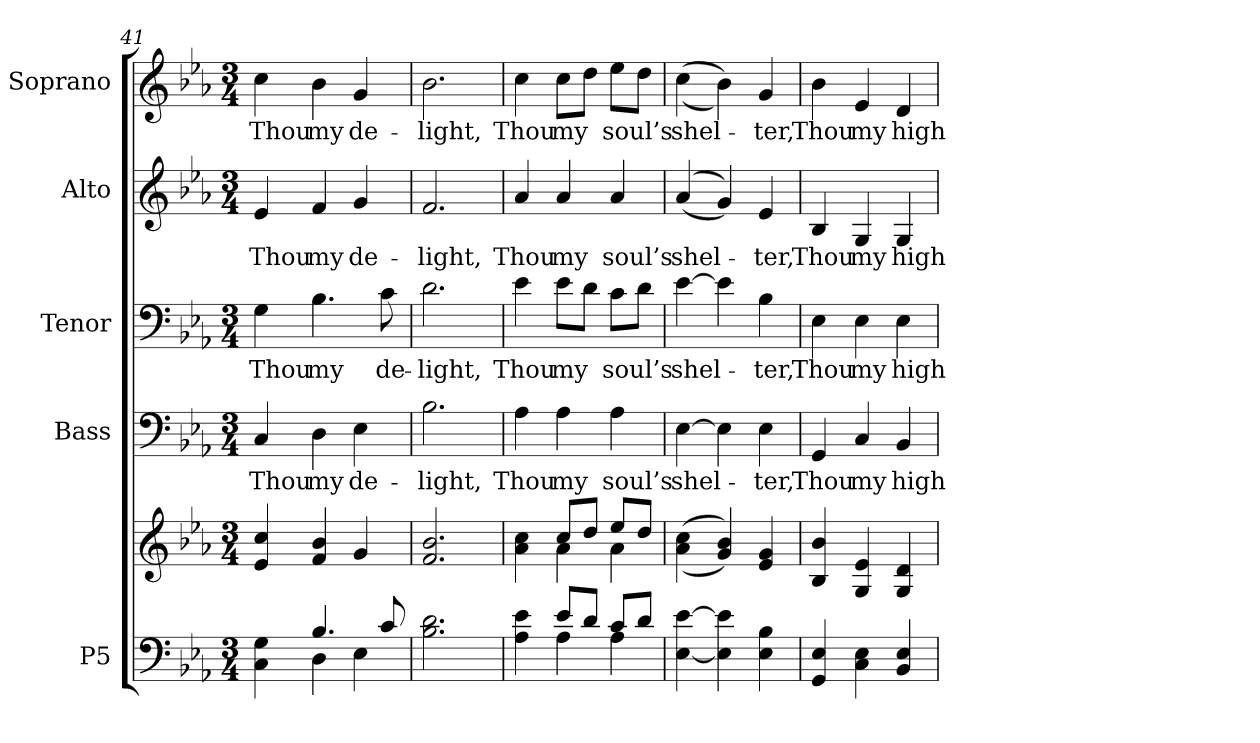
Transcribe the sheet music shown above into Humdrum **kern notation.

**kern	**kern	**kern	**text	**kern	**text	**kern	**text	**kern	**text
*part5	*part5	*part4	*part4	*part3	*part3	*part2	*part2	*part1	*part1
*staff6	*staff5	*staff4	*staff4	*staff3	*staff3	*staff2	*staff2	*staff1	*staff1
*I"P5	*	*I"Bass	*	*I"Tenor	*	*I"Alto	*	*I"Soprano	*
*	*	*I'B.	*	*I'T.	*	*I'A.	*	*I'S.	*
*clefF4	*clefG2	*clefF4	*	*clefF4	*	*clefG2	*	*clefG2	*
*k[b-e-a-]	*k[b-e-a-]	*k[b-e-a-]	*	*k[b-e-a-]	*	*k[b-e-a-]	*	*k[b-e-a-]	*
*c:	*c:	*c:	*	*c:	*	*c:	*	*c:	*
*M3/4	*M3/4	*M3/4	*	*M3/4	*	*M3/4	*	*M3/4	*
=41	=41	=41	=41	=41	=41	=41	=41	=41	=41
*^	*	*	*	*	*	*	*	*	*
!	!	!	!	!LO:LY:b:color=#000000	!	!	!	!	!	!
!	!	!	!	!	!	!LO:LY:b:color=#000000	!	!	!	!
!	!	!	!	!	!	!	!	!LO:LY:b:color=#000000	!	!
!	!	!	!	!	!	!	!	!	!	!LO:LY:b:color=#000000
4Ci\ 4Gi	4ryy	4e-i/ 4cci	4Ci/	Thou	4Gi\	Thou	4e-i/	Thou	4cci\	Thou
!	!	!	!	!LO:LY:b:color=#000000	!	!	!	!	!	!
!	!	!	!	!	!	!LO:LY:b:color=#000000	!	!	!	!
!	!	!	!	!	!	!	!	!LO:LY:b:color=#000000	!	!
!	!	!	!	!	!	!	!	!	!	!LO:LY:b:color=#000000
4.B-i/	4Di\	4fi/ 4b-i	4Di\	my	4.B-i\	my	4fi/	my	4b-i\	my
!	!	!	!	!LO:LY:b:color=#000000	!	!	!	!	!	!
!	!	!	!	!	!	!	!	!LO:LY:b:color=#000000	!	!
!	!	!	!	!	!	!	!	!	!	!LO:LY:b:color=#000000
.	4E-i\	4gi/	4E-i\	de-	.	.	4gi/	de-	4gi/	de-
!	!	!	!	!	!	!LO:LY:b:color=#000000	!	!	!	!
8ci/	.	.	.	.	8ci\	de-	.	.	.	.
*v	*v	*	*	*	*	*	*	*	*	*
=42	=42	=42	=42	=42	=42	=42	=42	=42	=42
!	!	!	!LO:LY:b:color=#000000	!	!	!	!	!	!
!	!	!	!	!	!LO:LY:b:color=#000000	!	!	!	!
!	!	!	!	!	!	!	!LO:LY:b:color=#000000	!	!
!	!	!	!	!	!	!	!	!	!LO:LY:b:color=#000000
2.B-i\ 2.di	2.fi/ 2.b-i	2.B-i\	-light,	2.di\	-light,	2.fi/	-light,	2.b-i\	-light,
=43	=43	=43	=43	=43	=43	=43	=43	=43	=43
*^	*^	*	*	*	*	*	*	*	*
!	!	!	!	!	!LO:LY:b:color=#000000	!	!	!	!	!	!
!	!	!	!	!	!	!	!LO:LY:b:color=#000000	!	!	!	!
!	!	!	!	!	!	!	!	!	!LO:LY:b:color=#000000	!	!
!	!	!	!	!	!	!	!	!	!	!	!LO:LY:b:color=#000000
4A-i\ 4e-i	4ryy	4a-i\ 4cci	4ryy	4A-i\	Thou	4e-i\	Thou	4a-i/	Thou	4cci\	Thou
!	!	!	!	!	!LO:LY:b:color=#000000	!	!	!	!	!	!
!	!	!	!	!	!	!	!LO:LY:b:color=#000000	!	!	!	!
!	!	!	!	!	!	!	!	!	!LO:LY:b:color=#000000	!	!
!	!	!	!	!	!	!	!	!	!	!	!LO:LY:b:color=#000000
8e-i/L	4A-i\	8cci/L	4a-i\	4A-i\	my	8e-i\L	my	4a-i/	my	8cci\L	my
8di/J	.	8ddi/J	.	.	.	8di\J	.	.	.	8ddi\J	.
!	!	!	!	!	!LO:LY:b:color=#000000	!	!	!	!	!	!
!	!	!	!	!	!	!	!LO:LY:b:color=#000000	!	!	!	!
!	!	!	!	!	!	!	!	!	!LO:LY:b:color=#000000	!	!
!	!	!	!	!	!	!	!	!	!	!	!LO:LY:b:color=#000000
8ci/L	4A-i\	8ee-i/L	4a-i\	4A-i\	soul’s	8ci\L	soul’s	4a-i/	soul’s	8ee-i\L	soul’s
8di/J	.	8ddi/J	.	.	.	8di\J	.	.	.	8ddi\J	.
*v	*v	*	*	*	*	*	*	*	*	*	*
*	*v	*v	*	*	*	*	*	*	*	*
!!LO:PB:g=z
=44	=44	=44	=44	=44	=44	=44	=44	=44	=44
!	!	!	!LO:LY:b:color=#000000	!	!	!	!	!	!
!	!	!	!	!	!LO:LY:b:color=#000000	!	!	!	!
!	!	!	!	!	!	!	!LO:LY:b:color=#000000	!	!
!	!	!	!	!	!	!	!	!	!LO:LY:b:color=#000000
[<4E-i\ [>4e-i	((4a-i\ 4cci	[>4E-i\	shel-	[>4e-i\	shel-	((4a-i/	shel-	((4cci\	shel-
4E-i\] 4e-i]	4gi/ 4b-i))	4E-i\]	.	4e-i\]	.	4gi/))	.	4b-i\))	.
!	!	!	!LO:LY:b:color=#000000	!	!	!	!	!	!
!	!	!	!	!	!LO:LY:b:color=#000000	!	!	!	!
!	!	!	!	!	!	!	!LO:LY:b:color=#000000	!	!
!	!	!	!	!	!	!	!	!	!LO:LY:b:color=#000000
4E-i\ 4B-i	4e-i/ 4gi	4E-i\	-ter,	4B-i\	-ter,	4e-i/	-ter,	4gi/	-ter,
=45	=45	=45	=45	=45	=45	=45	=45	=45	=45
!	!	!	!LO:LY:b:color=#000000	!	!	!	!	!	!
!	!	!	!	!	!LO:LY:b:color=#000000	!	!	!	!
!	!	!	!	!	!	!	!LO:LY:b:color=#000000	!	!
!	!	!	!	!	!	!	!	!	!LO:LY:b:color=#000000
4GGi/ 4E-i	4B-i/ 4b-i	4GGi/	Thou	4E-i\	Thou	4B-i/	Thou	4b-i\	Thou
!	!	!	!LO:LY:b:color=#000000	!	!	!	!	!	!
!	!	!	!	!	!LO:LY:b:color=#000000	!	!	!	!
!	!	!	!	!	!	!	!LO:LY:b:color=#000000	!	!
!	!	!	!	!	!	!	!	!	!LO:LY:b:color=#000000
4Ci\ 4E-i	4Gi/ 4e-i	4Ci/	my	4E-i\	my	4Gi/	my	4e-i/	my
!	!	!	!LO:LY:b:color=#000000	!	!	!	!	!	!
!	!	!	!	!	!LO:LY:b:color=#000000	!	!	!	!
!	!	!	!	!	!	!	!LO:LY:b:color=#000000	!	!
!	!	!	!	!	!	!	!	!	!LO:LY:b:color=#000000
4BB-i/ 4E-i	4Gi/ 4di	4BB-i/	high	4E-i\	high	4Gi/	high	4di/	high
=	=	=	=	=	=	=	=	=	=
*-	*-	*-	*-	*-	*-	*-	*-	*-	*-
